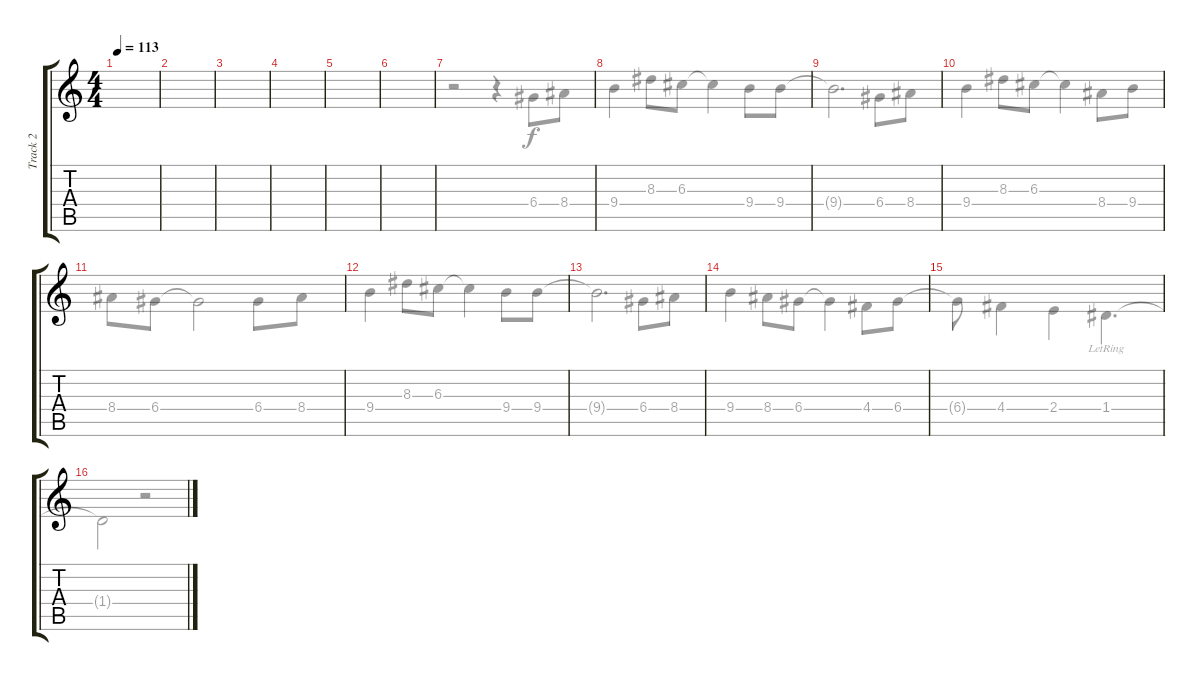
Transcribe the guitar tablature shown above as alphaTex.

\track ("Track 2" "Track 2") {instrument electricguitarclean}
\staff {score tabs}
\tuning (E4 B3 G3 D3 A2 E2) {hide}
\voice
\ts (4 4)
\tempo 113
\clef g2
\ks c
|
|
|
|
|
|
|
|
|
|
|
|
|
|
|
\voice
\clef g2
\ks c
|
|
|
|
|
|
r.2 r.4 6.4.8 8.4.8 |
9.4.4 8.3.8 6.3.8 6.3{t}.4 9.4.8 9.4.8 |
9.4{t}.2{d} 6.4.8 8.4.8 |
9.4.4 8.3.8 6.3.8 6.3{t}.4 8.4.8 9.4.8 |
8.4.8 6.4.8 6.4{t}.2 6.4.8 8.4.8 |
9.4.4 8.3.8 6.3.8 6.3{t}.4 9.4.8 9.4.8 |
9.4{t}.2{d} 6.4.8 8.4.8 |
9.4.4 8.4.8 6.4.8 6.4{t}.4 4.4.8 6.4.8 |
6.4{t}.8 4.4.4 2.4.4 1.4{lr}.4{d} |
1.4{t}.2 r.2
